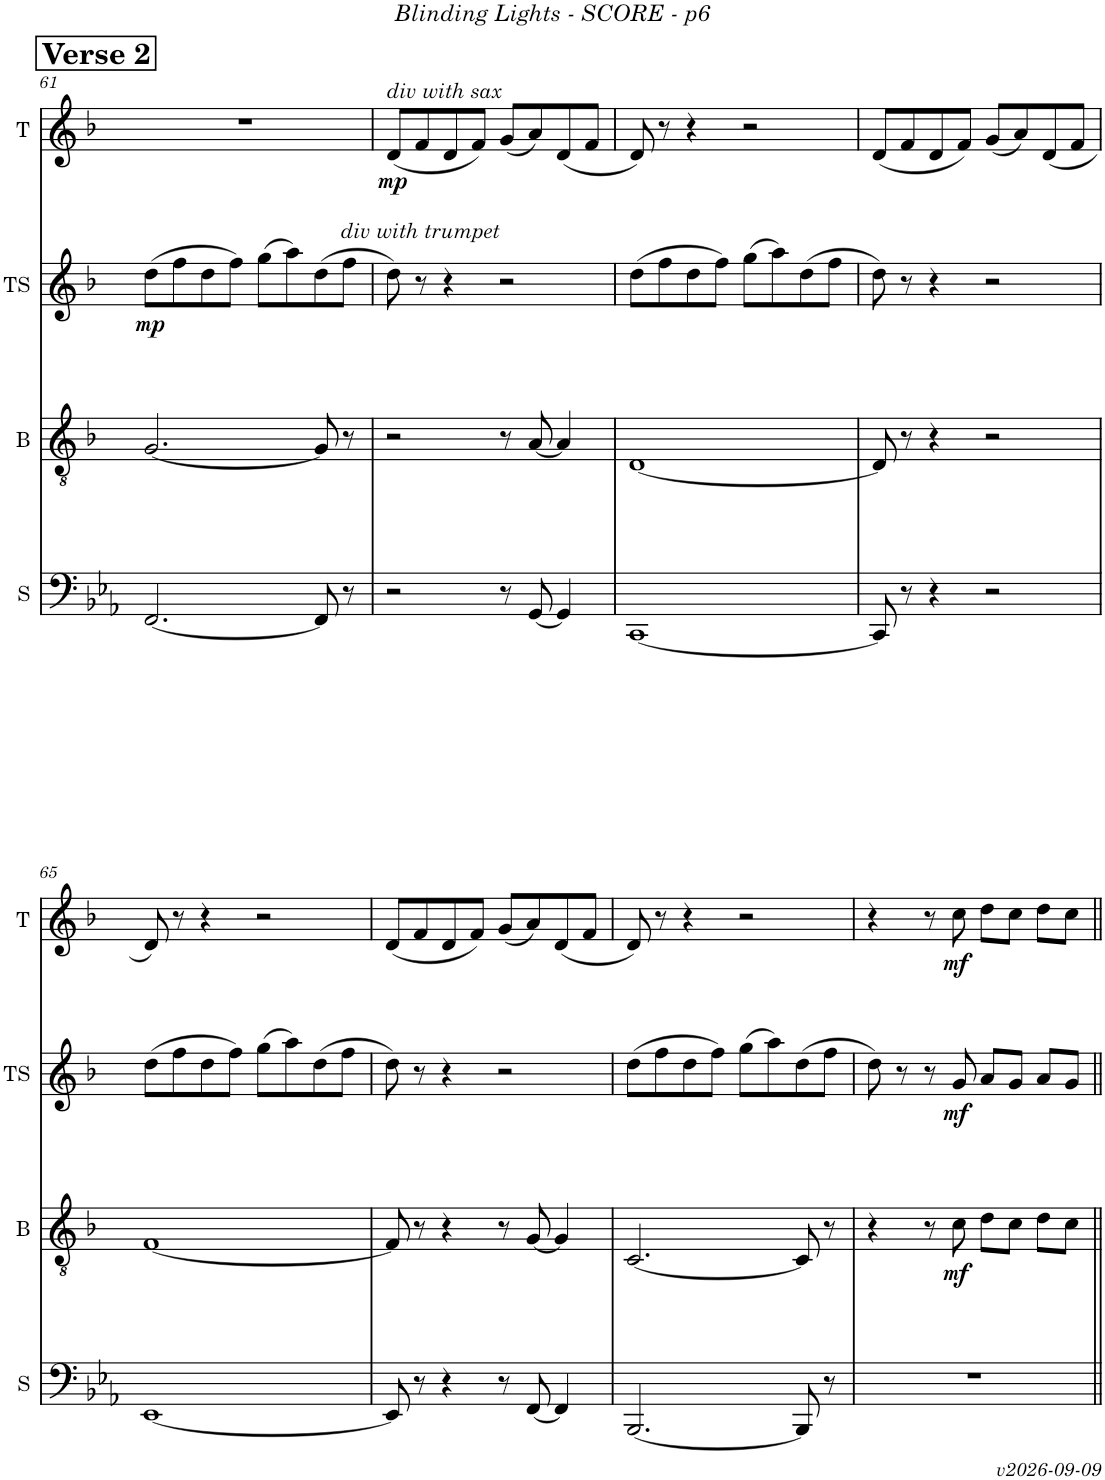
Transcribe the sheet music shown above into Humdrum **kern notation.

**kern	**kern	**dynam	**kern	**dynam	**kern	**dynam
*part4	*part3	*part3	*part2	*part2	*part1	*part1
*staff4	*staff3	*staff3	*staff2	*staff2	*staff1	*staff1
*I"Sousa	*I"Trombone	*	*I"Tenor Sax	*	*I"Trumpet	*
*I'S	*	*	*I'TS	*	*I'T	*
!!LO:PB:g=z
*clefF4	*clefGv2	*	*clefG2	*	*clefG2	*
*	*Trd1c2	*	*Trd8c14	*	*Trd1c2	*
*k[b-e-a-]	*k[b-]	*	*k[b-]	*	*k[b-]	*
*M4/4	*M4/4	*	*M4/4	*	*M4/4	*
!!LO:REH:place=s1:a:B:fs=14:t=Verse 2
=61	=61	=61	=61	=61	=61	=61
!	!	!	!LO:TX:a:i:t=div with trumpet	!	!	!
!	!	!	!	!LO:DY:b	!	!
[2.FF/	[2.G/	.	(8dd\L	mp	1r	.
.	.	.	8ff\	.	.	.
.	.	.	8dd\	.	.	.
.	.	.	8ff\J)	.	.	.
.	.	.	(8gg\L	.	.	.
.	.	.	8aa\)	.	.	.
8FF/]	8G/]	.	(8dd\	.	.	.
8r	8r	.	8ff\J	.	.	.
=62	=62	=62	=62	=62	=62	=62
!	!	!	!	!	!LO:TX:a:i:t=div with sax	!
!	!	!	!	!	!	!LO:DY:b
2r	2r	.	8dd\)	.	(8d/L	mp
.	.	.	8r	.	8f/	.
.	.	.	4r	.	8d/	.
.	.	.	.	.	8f/J)	.
8r	8r	.	2r	.	(8g/L	.
[8GG/	[8A/	.	.	.	8a/)	.
4GG/]	4A/]	.	.	.	(8d/	.
.	.	.	.	.	8f/J	.
=63	=63	=63	=63	=63	=63	=63
[1CC	[1D	.	(8dd\L	.	8d/)	.
.	.	.	8ff\	.	8r	.
.	.	.	8dd\	.	4r	.
.	.	.	8ff\J)	.	.	.
.	.	.	(8gg\L	.	2r	.
.	.	.	8aa\)	.	.	.
.	.	.	(8dd\	.	.	.
.	.	.	8ff\J	.	.	.
=64	=64	=64	=64	=64	=64	=64
8CC/]	8D/]	.	8dd\)	.	(8d/L	.
8r	8r	.	8r	.	8f/	.
4r	4r	.	4r	.	8d/	.
.	.	.	.	.	8f/J)	.
2r	2r	.	2r	.	(8g/L	.
.	.	.	.	.	8a/)	.
.	.	.	.	.	(8d/	.
.	.	.	.	.	8f/J	.
!!LO:LB:g=z
=65	=65	=65	=65	=65	=65	=65
[1EE-	[1F	.	(8dd\L	.	8d/)	.
.	.	.	8ff\	.	8r	.
.	.	.	8dd\	.	4r	.
.	.	.	8ff\J)	.	.	.
.	.	.	(8gg\L	.	2r	.
.	.	.	8aa\)	.	.	.
.	.	.	(8dd\	.	.	.
.	.	.	8ff\J	.	.	.
=66	=66	=66	=66	=66	=66	=66
8EE-/]	8F/]	.	8dd\)	.	(8d/L	.
8r	8r	.	8r	.	8f/	.
4r	4r	.	4r	.	8d/	.
.	.	.	.	.	8f/J)	.
8r	8r	.	2r	.	(8g/L	.
[8FF/	[8G/	.	.	.	8a/)	.
4FF/]	4G/]	.	.	.	(8d/	.
.	.	.	.	.	8f/J	.
=67	=67	=67	=67	=67	=67	=67
[2.BBB-/	[2.C/	.	(8dd\L	.	8d/)	.
.	.	.	8ff\	.	8r	.
.	.	.	8dd\	.	4r	.
.	.	.	8ff\J)	.	.	.
.	.	.	(8gg\L	.	2r	.
.	.	.	8aa\)	.	.	.
8BBB-/]	8C/]	.	(8dd\	.	.	.
8r	8r	.	8ff\J	.	.	.
=68	=68	=68	=68	=68	=68	=68
1r	4r	.	8dd\)	.	4r	.
.	.	.	8r	.	.	.
.	8r	.	8r	.	8r	.
!	!	!LO:DY:b	!	!LO:DY:b	!	!LO:DY:b
.	8c\	mf	8g/	mf	8cc\	mf
.	8d\L	.	8a/L	.	8dd\L	.
.	8c\J	.	8g/J	.	8cc\J	.
.	8d\L	.	8a/L	.	8dd\L	.
.	8c\J	.	8g/J	.	8cc\J	.
=||	=||	=||	=||	=||	=||	=||
*-	*-	*-	*-	*-	*-	*-
